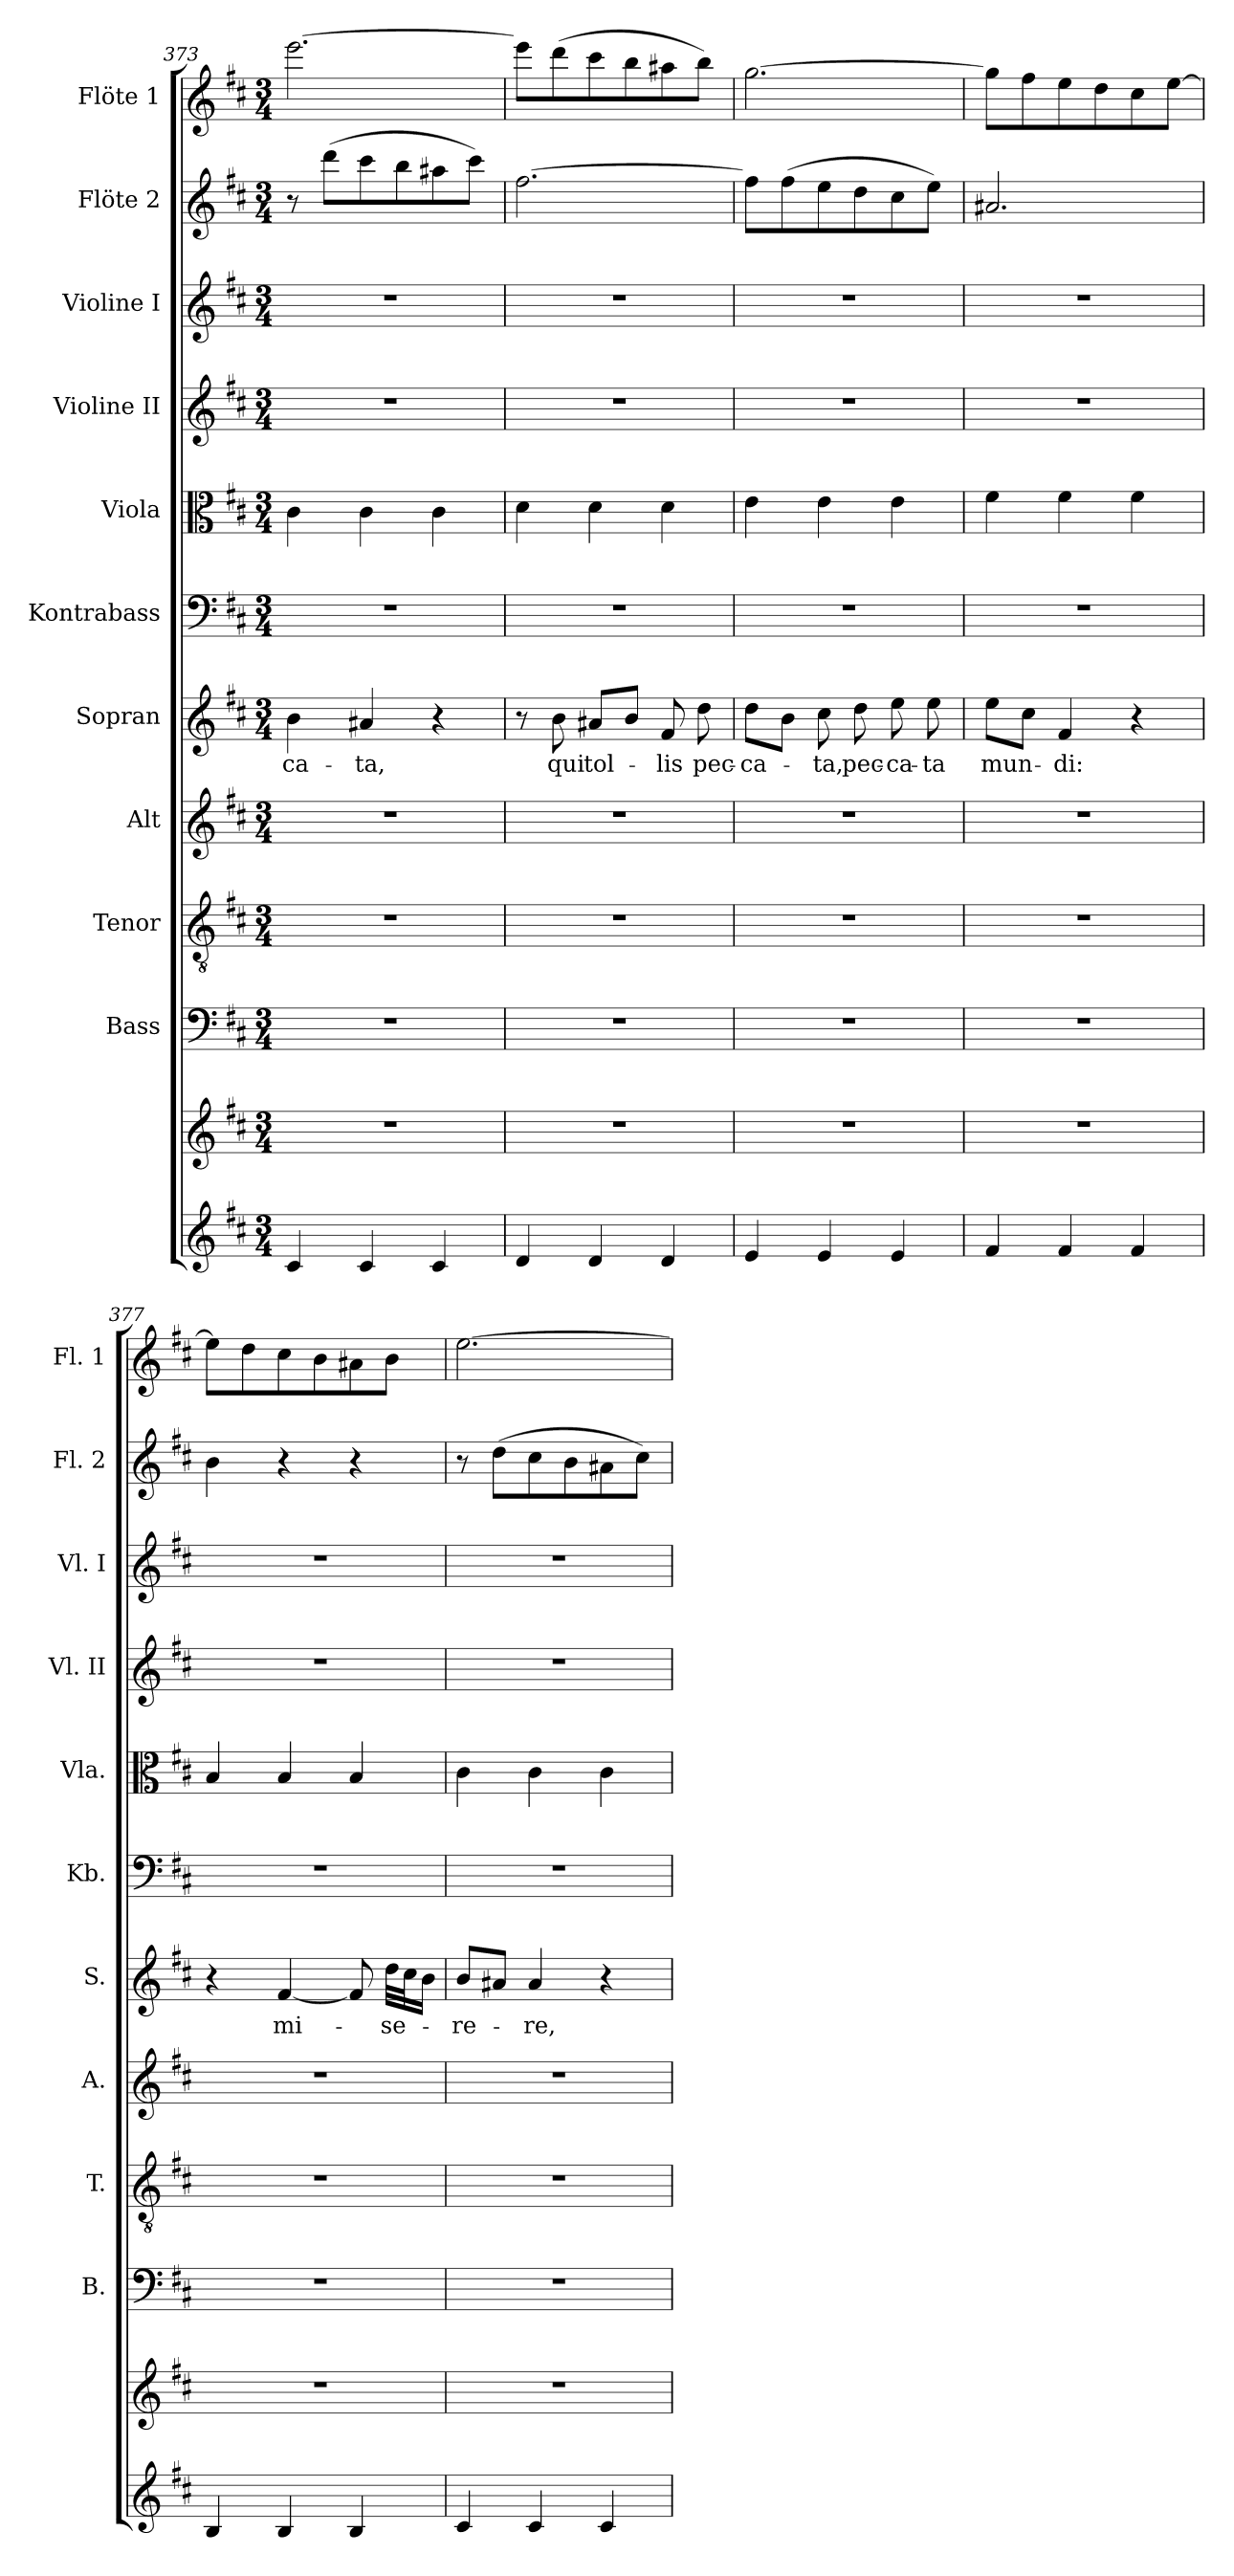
**kern	**kern	**kern	**kern	**kern	**kern	**text	**kern	**kern	**kern	**kern	**kern	**kern
*part11	*part11	*part10	*part9	*part8	*part7	*part7	*part6	*part5	*part4	*part3	*part2	*part1
*staff12	*staff11	*staff10	*staff9	*staff8	*staff7	*staff7	*staff6	*staff5	*staff4	*staff3	*staff2	*staff1
*	*	*I"Bass	*I"Tenor	*I"Alt	*I"Sopran	*	*I"Kontrabass	*I"Viola	*I"Violine II	*I"Violine I	*I"Flöte 2	*I"Flöte 1
*	*	*I'B.	*I'T.	*I'A.	*I'S.	*	*I'Kb.	*I'Vla.	*I'Vl. II	*I'Vl. I	*I'Fl. 2	*I'Fl. 1
*clefG2	*clefG2	*clefF4	*clefGv2	*clefG2	*clefG2	*	*clefF4	*clefC3	*clefG2	*clefG2	*clefG2	*clefG2
*	*	*	*	*	*	*	*ITrd7c12	*	*	*	*	*
*k[f#c#]	*k[f#c#]	*k[f#c#]	*k[f#c#]	*k[f#c#]	*k[f#c#]	*	*k[f#c#]	*k[f#c#]	*k[f#c#]	*k[f#c#]	*k[f#c#]	*k[f#c#]
*D:	*D:	*D:	*D:	*D:	*D:	*	*D:	*D:	*D:	*D:	*D:	*D:
*M3/4	*M3/4	*M3/4	*M3/4	*M3/4	*M3/4	*	*M3/4	*M3/4	*M3/4	*M3/4	*M3/4	*M3/4
=373	=373	=373	=373	=373	=373	=373	=373	=373	=373	=373	=373	=373
!	!	!	!	!	!	!LO:LY:b	!	!	!	!	!	!
4c#/	2.r	2.r	2.r	2.r	4b\	-ca-	2.r	4c#\	2.r	2.r	8r	[2.eee\
.	.	.	.	.	.	.	.	.	.	.	(>8ddd\L	.
!	!	!	!	!	!	!LO:LY:b	!	!	!	!	!	!
4c#/	.	.	.	.	4a#X/	-ta,	.	4c#\	.	.	8ccc#\	.
.	.	.	.	.	.	.	.	.	.	.	8bb\	.
4c#/	.	.	.	.	4r	.	.	4c#\	.	.	8aa#X\	.
.	.	.	.	.	.	.	.	.	.	.	8ccc#\J)	.
=374	=374	=374	=374	=374	=374	=374	=374	=374	=374	=374	=374	=374
4d/	2.r	2.r	2.r	2.r	8r	.	2.r	4d\	2.r	2.r	[2.ff#\	8eee\L]
!	!	!	!	!	!	!LO:LY:b	!	!	!	!	!	!
.	.	.	.	.	8b\	qui	.	.	.	.	.	(>8ddd\
!	!	!	!	!	!	!LO:LY:b	!	!	!	!	!	!
4d/	.	.	.	.	8a#X/L	tol-	.	4d\	.	.	.	8ccc#\
.	.	.	.	.	8b/J	.	.	.	.	.	.	8bb\
!	!	!	!	!	!	!LO:LY:b	!	!	!	!	!	!
4d/	.	.	.	.	8f#/	-lis	.	4d\	.	.	.	8aa#X\
!	!	!	!	!	!	!LO:LY:b	!	!	!	!	!	!
.	.	.	.	.	8dd\	pec-	.	.	.	.	.	8bb\J)
!!LO:PB:g=z
=375	=375	=375	=375	=375	=375	=375	=375	=375	=375	=375	=375	=375
!	!	!	!	!	!	!LO:LY:b	!	!	!	!	!	!
4e/	2.r	2.r	2.r	2.r	8dd\L	-ca-	2.r	4e\	2.r	2.r	8ff#\L]	[2.gg\
.	.	.	.	.	8b\J	.	.	.	.	.	(>8ff#\	.
!	!	!	!	!	!	!LO:LY:b	!	!	!	!	!	!
4e/	.	.	.	.	8cc#\	-ta,	.	4e\	.	.	8ee\	.
!	!	!	!	!	!	!LO:LY:b	!	!	!	!	!	!
.	.	.	.	.	8dd\	pec-	.	.	.	.	8dd\	.
!	!	!	!	!	!	!LO:LY:b	!	!	!	!	!	!
4e/	.	.	.	.	8ee\	-ca-	.	4e\	.	.	8cc#\	.
!	!	!	!	!	!	!LO:LY:b	!	!	!	!	!	!
.	.	.	.	.	8ee\	-ta	.	.	.	.	8ee\J)	.
=376	=376	=376	=376	=376	=376	=376	=376	=376	=376	=376	=376	=376
!	!	!	!	!	!	!LO:LY:b	!	!	!	!	!	!
4f#/	2.r	2.r	2.r	2.r	8ee\L	mun-	2.r	4f#\	2.r	2.r	2.a#X/	8gg\L]
.	.	.	.	.	8cc#\J	.	.	.	.	.	.	8ff#\
!	!	!	!	!	!	!LO:LY:b	!	!	!	!	!	!
4f#/	.	.	.	.	4f#/	-di:	.	4f#\	.	.	.	8ee\
.	.	.	.	.	.	.	.	.	.	.	.	8dd\
4f#/	.	.	.	.	4r	.	.	4f#\	.	.	.	8cc#\
.	.	.	.	.	.	.	.	.	.	.	.	[8ee\J
=377	=377	=377	=377	=377	=377	=377	=377	=377	=377	=377	=377	=377
4B/	2.r	2.r	2.r	2.r	4r	.	2.r	4B/	2.r	2.r	4b\	8ee\L]
.	.	.	.	.	.	.	.	.	.	.	.	8dd\
!	!	!	!	!	!	!LO:LY:b	!	!	!	!	!	!
4B/	.	.	.	.	[4f#/	mi-	.	4B/	.	.	4r	8cc#\
.	.	.	.	.	.	.	.	.	.	.	.	8b\
4B/	.	.	.	.	8f#/]	.	.	4B/	.	.	4r	8a#X\
!	!	!	!	!	!	!LO:LY:b	!	!	!	!	!	!
.	.	.	.	.	32dd\LLL	-se-	.	.	.	.	.	8b\J
.	.	.	.	.	32cc#\J	.	.	.	.	.	.	.
.	.	.	.	.	16b\JJ	.	.	.	.	.	.	.
=378	=378	=378	=378	=378	=378	=378	=378	=378	=378	=378	=378	=378
!	!	!	!	!	!	!LO:LY:b	!	!	!	!	!	!
4c#/	2.r	2.r	2.r	2.r	8b/L	-re-	2.r	4c#\	2.r	2.r	8r	[2.ee\
.	.	.	.	.	8a#X/J	.	.	.	.	.	(>8dd\L	.
!	!	!	!	!	!	!LO:LY:b	!	!	!	!	!	!
4c#/	.	.	.	.	4a#/	-re,	.	4c#\	.	.	8cc#\	.
.	.	.	.	.	.	.	.	.	.	.	8b\	.
4c#/	.	.	.	.	4r	.	.	4c#\	.	.	8a#X\	.
.	.	.	.	.	.	.	.	.	.	.	8cc#\J)	.
=	=	=	=	=	=	=	=	=	=	=	=	=
*-	*-	*-	*-	*-	*-	*-	*-	*-	*-	*-	*-	*-
